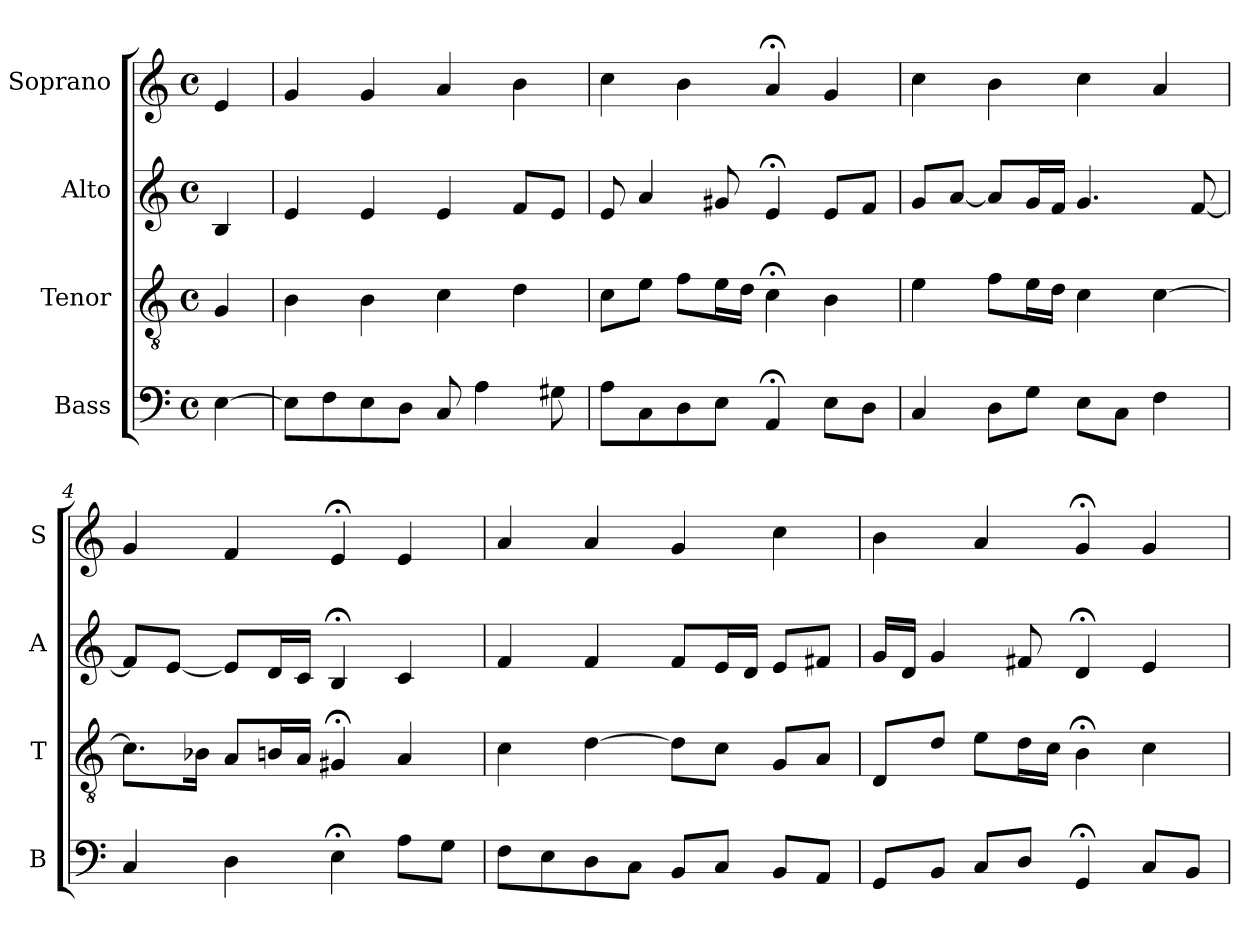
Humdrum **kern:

**kern	**kern	**kern	**kern
*part4	*part3	*part2	*part1
*staff4	*staff3	*staff2	*staff1
*I"Bass	*I"Tenor	*I"Alto	*I"Soprano
*I'B	*I'T	*I'A	*I'S
*clefF4	*clefGv2	*clefG2	*clefG2
*k[]	*k[]	*k[]	*k[]
*E:phr	*E:phr	*E:phr	*E:phr
*M4/4	*M4/4	*M4/4	*M4/4
*met(c)	*met(c)	*met(c)	*met(c)
*MM100	*MM100	*MM100	*MM100
=	=	=	=
[4E	4G	4B	4e
=1	=1	=1	=1
8EL]	4B	4e	4g
8F	.	.	.
8E	4B	4e	4g
8DJ	.	.	.
8C	4c	4e	4a
4A	.	.	.
.	4d	8fL	4b
8G#X	.	8eJ	.
=2	=2	=2	=2
8AL	8cL	8e	4cc
8C	8eJ	4a	.
8D	8fL	.	4b
8EJ	16eL	8g#X	.
.	16dJJ	.	.
4AA;<	4c;<	4e;<	4a;<
8EL	4B	8eL	4g
8DJ	.	8fJ	.
=3	=3	=3	=3
4C	4e	8gL	4cc
.	.	[8aJ	.
8DL	8fL	8aL]	4b
8GJ	16eL	16gL	.
.	16dJJ	16fJJ	.
8EL	4c	4.g	4cc
8CJ	.	.	.
4F	[4c	.	4a
.	.	[8f	.
=4	=4	=4	=4
4C	8.cL]	8fL]	4g
.	.	[8eJ	.
.	16B-XJk	.	.
4D	8AL	8eL]	4f
.	16BnL	16dL	.
.	16AJJ	16cJJ	.
4E;<	4G#X;<	4B;<	4e;<
8AL	4A	4c	4e
8GJ	.	.	.
=5	=5	=5	=5
8FL	4c	4f	4a
8E	.	.	.
8D	[4d	4f	4a
8CJ	.	.	.
8BBL	8dL]	8fL	4g
8CJ	8cJ	16eL	.
.	.	16dJJ	.
8BBL	8GL	8eL	4cc
8AAJ	8AJ	8f#XJ	.
=6	=6	=6	=6
8GGL	8DL	16gLL	4b
.	.	16dJJ	.
8BBJ	8dJ	4g	.
8CL	8eL	.	4a
8DJ	16dL	8f#X	.
.	16cJJ	.	.
4GG;<	4B;<	4d;<	4g;<
8CL	4c	4e	4g
8BBJ	.	.	.
=	=	=	=
*-	*-	*-	*-
